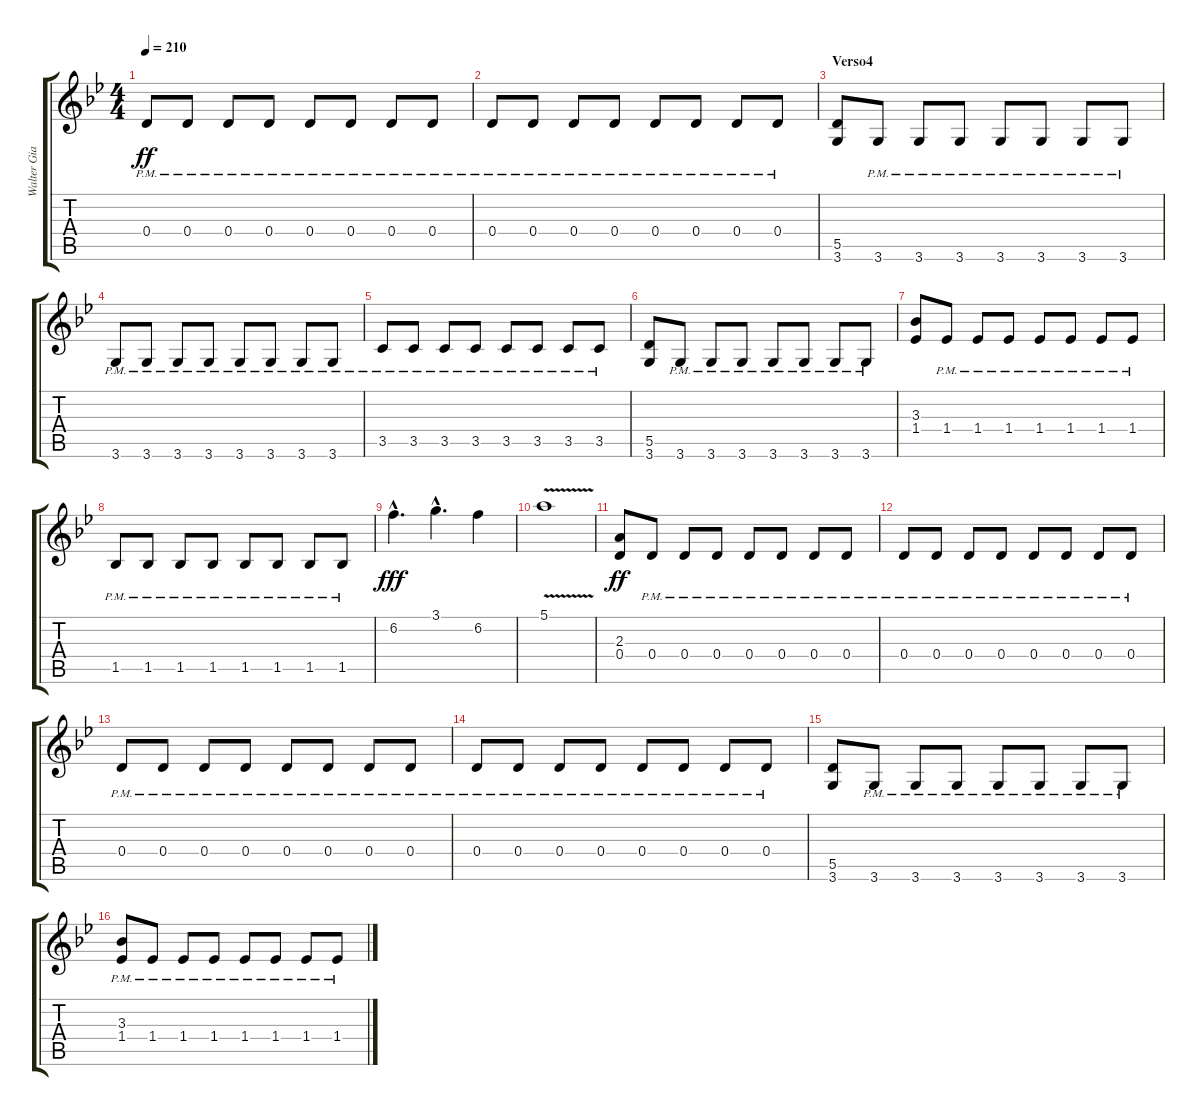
\track ("Walter Giardino" "Walter Gia") {instrument overdrivenguitar}
\staff {score tabs}
\tuning (E4 B3 G3 D3 A2 E2) {hide}
\ts (4 4)
\tempo 210
\clef g2
\ks gminor
0.4{pm}.8{dy ff} 0.4{pm}.8 0.4{pm}.8 0.4{pm}.8 0.4{pm}.8 0.4{pm}.8 0.4{pm}.8 0.4{pm}.8 |
0.4{pm}.8 0.4{pm}.8 0.4{pm}.8 0.4{pm}.8 0.4{pm}.8 0.4{pm}.8 0.4{pm}.8 0.4{pm}.8 |
\section ("" "Verso4")
(5.5 3.6).8 3.6{pm}.8 3.6{pm}.8 3.6{pm}.8 3.6{pm}.8 3.6{pm}.8 3.6{pm}.8 3.6{pm}.8 |
3.6{pm}.8 3.6{pm}.8 3.6{pm}.8 3.6{pm}.8 3.6{pm}.8 3.6{pm}.8 3.6{pm}.8 3.6{pm}.8 |
3.5{pm}.8 3.5{pm}.8 3.5{pm}.8 3.5{pm}.8 3.5{pm}.8 3.5{pm}.8 3.5{pm}.8 3.5{pm}.8 |
(5.5 3.6).8 3.6{pm}.8 3.6{pm}.8 3.6{pm}.8 3.6{pm}.8 3.6{pm}.8 3.6{pm}.8 3.6{pm}.8 |
(3.3 1.4).8 1.4{pm}.8 1.4{pm}.8 1.4{pm}.8 1.4{pm}.8 1.4{pm}.8 1.4{pm}.8 1.4{pm}.8 |
1.5{pm}.8 1.5{pm}.8 1.5{pm}.8 1.5{pm}.8 1.5{pm}.8 1.5{pm}.8 1.5{pm}.8 1.5{pm}.8 |
6.2{hac}.4{d dy fff balance 8} 3.1{hac}.4{d} 6.2.4 |
5.1{v}.1 |
(2.3 0.4).8{dy ff balance 16} 0.4{pm}.8 0.4{pm}.8 0.4{pm}.8 0.4{pm}.8 0.4{pm}.8 0.4{pm}.8 0.4{pm}.8 |
0.4{pm}.8 0.4{pm}.8 0.4{pm}.8 0.4{pm}.8 0.4{pm}.8 0.4{pm}.8 0.4{pm}.8 0.4{pm}.8 |
0.4{pm}.8 0.4{pm}.8 0.4{pm}.8 0.4{pm}.8 0.4{pm}.8 0.4{pm}.8 0.4{pm}.8 0.4{pm}.8 |
0.4{pm}.8 0.4{pm}.8 0.4{pm}.8 0.4{pm}.8 0.4{pm}.8 0.4{pm}.8 0.4{pm}.8 0.4{pm}.8 |
(5.5 3.6).8 3.6{pm}.8 3.6{pm}.8 3.6{pm}.8 3.6{pm}.8 3.6{pm}.8 3.6{pm}.8 3.6{pm}.8 |
(3.3{pm} 1.4{pm}).8 1.4{pm}.8 1.4{pm}.8 1.4{pm}.8 1.4{pm}.8 1.4{pm}.8 1.4{pm}.8 1.4{pm}.8
